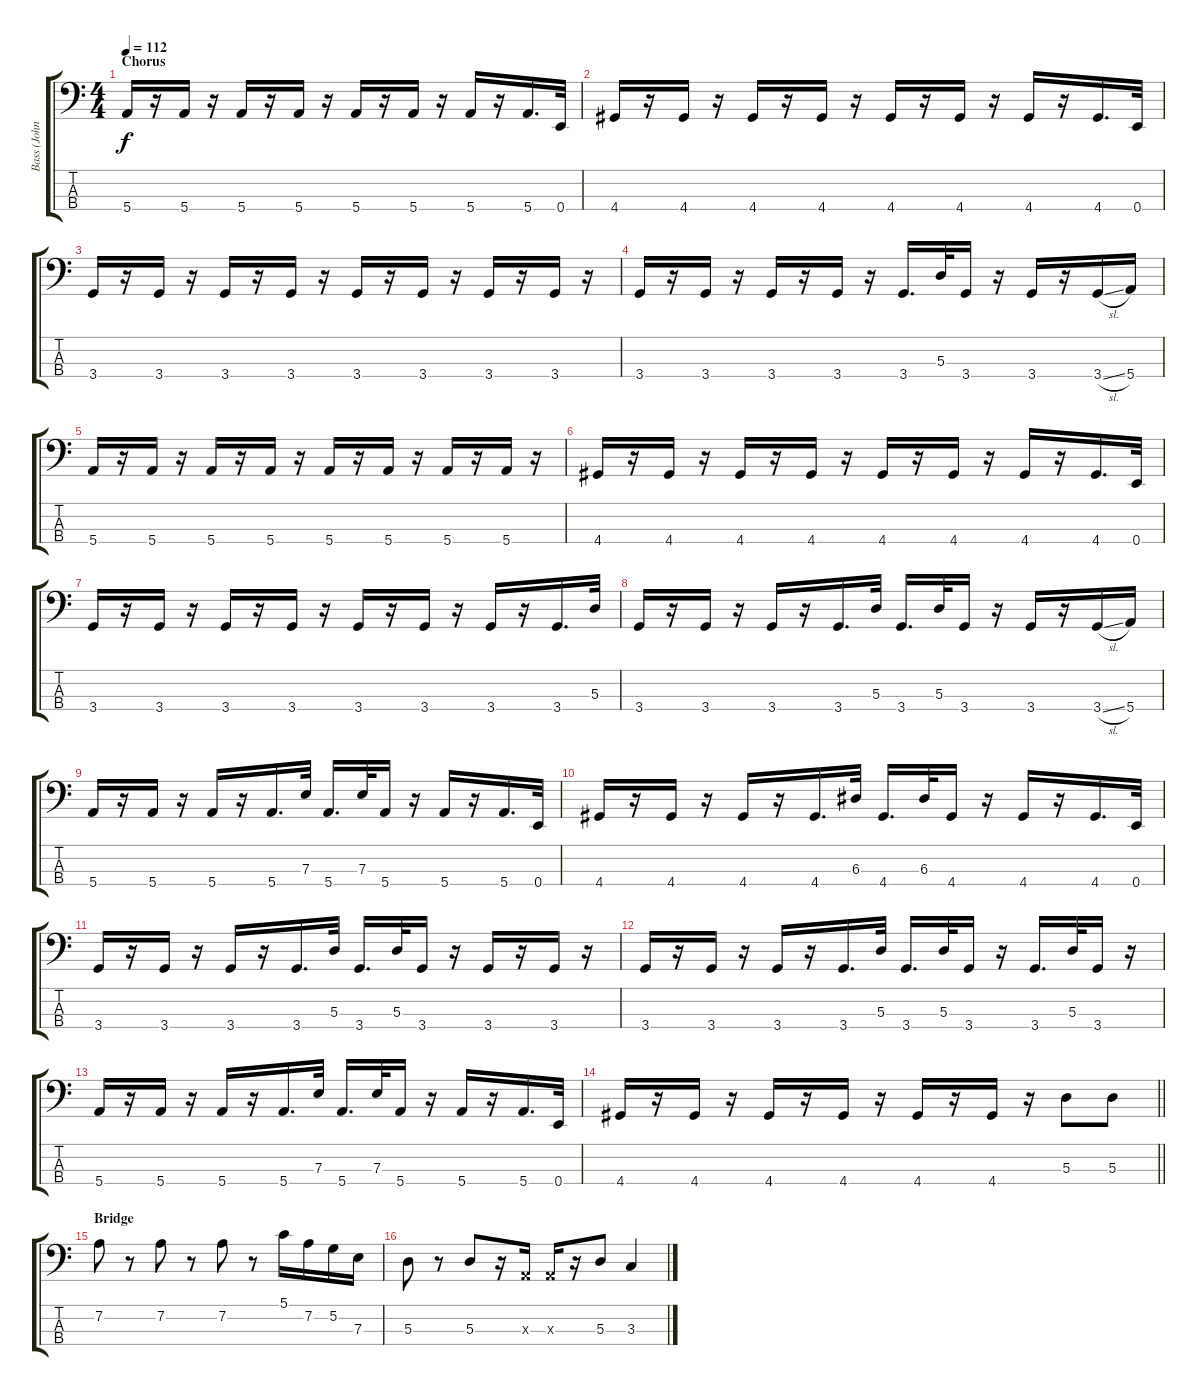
\track ("Bass (John Paul Jones)" "Bass (John") {instrument electricbasspick}
\staff {score tabs}
\tuning (G2 D2 A1 E1) {hide}
\ts (4 4)
\section ("" "Chorus")
\tempo 112
\clef f4
\ks c
5.4.16{dy f} r.16 5.4.16 r.16 5.4.16 r.16 5.4.16 r.16 5.4.16 r.16 5.4.16 r.16 5.4.16 r.16 5.4.16{d} 0.4.32 |
4.4.16 r.16 4.4.16 r.16 4.4.16 r.16 4.4.16 r.16 4.4.16 r.16 4.4.16 r.16 4.4.16 r.16 4.4.16{d} 0.4.32 |
3.4.16 r.16 3.4.16 r.16 3.4.16 r.16 3.4.16 r.16 3.4.16 r.16 3.4.16 r.16 3.4.16 r.16 3.4.16 r.16 |
3.4.16 r.16 3.4.16 r.16 3.4.16 r.16 3.4.16 r.16 3.4.16{d} 5.3.32 3.4.16 r.16 3.4.16 r.16 3.4{sl}.16 5.4.16 |
5.4.16 r.16 5.4.16 r.16 5.4.16 r.16 5.4.16 r.16 5.4.16 r.16 5.4.16 r.16 5.4.16 r.16 5.4.16 r.16 |
4.4.16 r.16 4.4.16 r.16 4.4.16 r.16 4.4.16 r.16 4.4.16 r.16 4.4.16 r.16 4.4.16 r.16 4.4.16{d} 0.4.32 |
3.4.16 r.16 3.4.16 r.16 3.4.16 r.16 3.4.16 r.16 3.4.16 r.16 3.4.16 r.16 3.4.16 r.16 3.4.16{d} 5.3.32 |
3.4.16 r.16 3.4.16 r.16 3.4.16 r.16 3.4.16{d} 5.3.32 3.4.16{d} 5.3.32 3.4.16 r.16 3.4.16 r.16 3.4{sl}.16 5.4.16 |
5.4.16 r.16 5.4.16 r.16 5.4.16 r.16 5.4.16{d} 7.3.32 5.4.16{d} 7.3.32 5.4.16 r.16 5.4.16 r.16 5.4.16{d} 0.4.32 |
4.4.16 r.16 4.4.16 r.16 4.4.16 r.16 4.4.16{d} 6.3.32 4.4.16{d} 6.3.32 4.4.16 r.16 4.4.16 r.16 4.4.16{d} 0.4.32 |
3.4.16 r.16 3.4.16 r.16 3.4.16 r.16 3.4.16{d} 5.3.32 3.4.16{d} 5.3.32 3.4.16 r.16 3.4.16 r.16 3.4.16 r.16 |
3.4.16 r.16 3.4.16 r.16 3.4.16 r.16 3.4.16{d} 5.3.32 3.4.16{d} 5.3.32 3.4.16 r.16 3.4.16{d} 5.3.32 3.4.16 r.16 |
5.4.16 r.16 5.4.16 r.16 5.4.16 r.16 5.4.16{d} 7.3.32 5.4.16{d} 7.3.32 5.4.16 r.16 5.4.16 r.16 5.4.16{d} 0.4.32 |
\barLineRight lightlight
4.4.16 r.16 4.4.16 r.16 4.4.16 r.16 4.4.16 r.16 4.4.16 r.16 4.4.16 r.16 5.3.8 5.3.8 |
\section ("" "Bridge")
7.2.8 r.8 7.2.8 r.8 7.2.8 r.8 5.1.16 7.2.16 5.2.16 7.3.16 |
5.3.8 r.8 5.3.8 r.16 0.3{x}.16 0.3{x}.16 r.16 5.3.8 3.3.4
